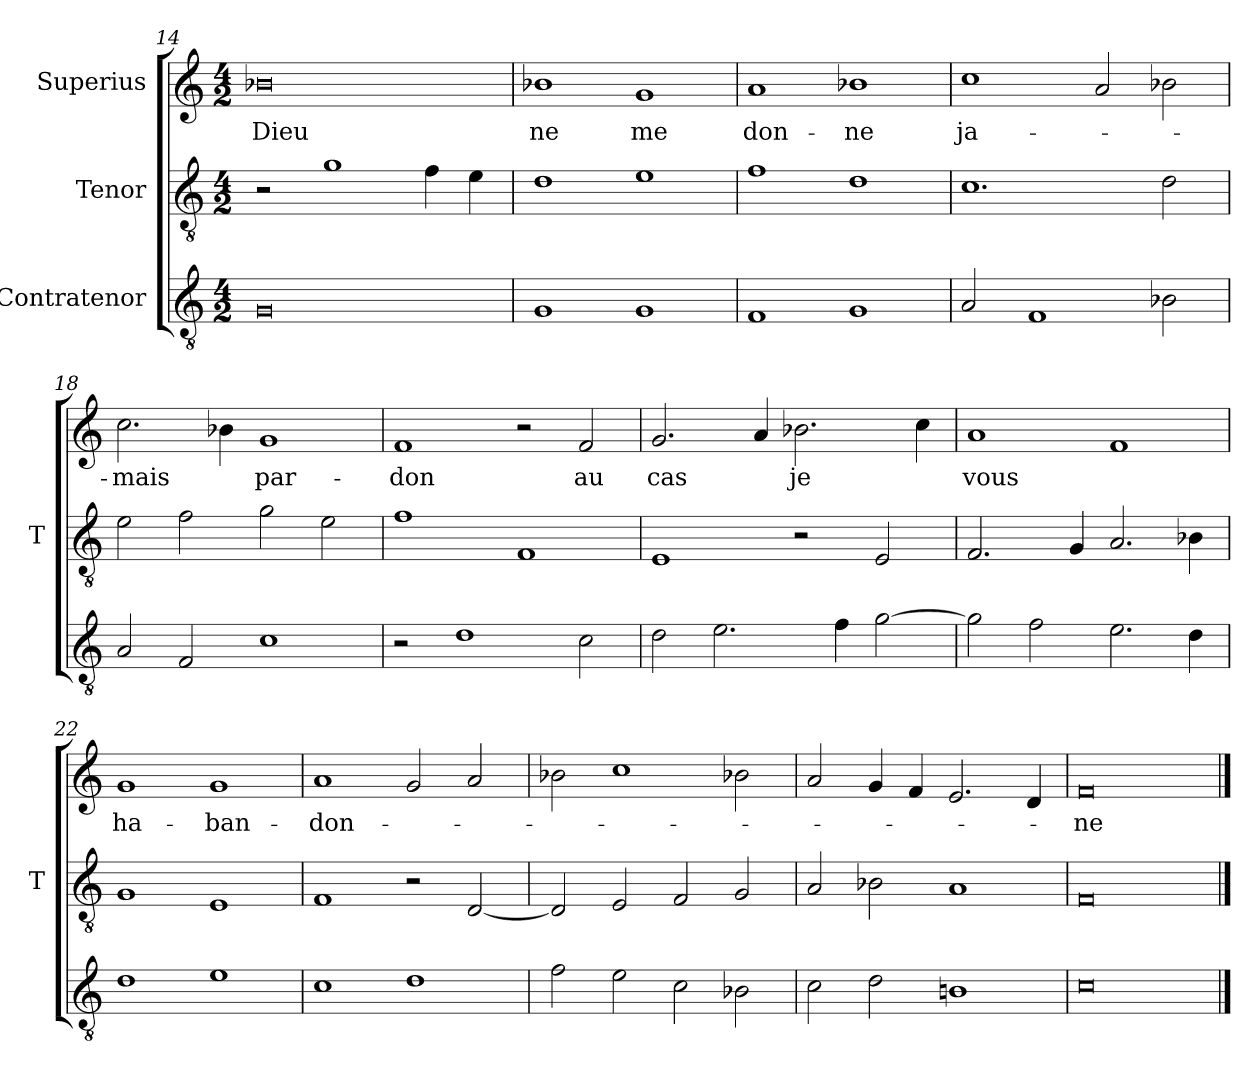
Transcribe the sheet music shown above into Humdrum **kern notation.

**kern	**kern	**kern	**text
*part3	*part2	*part1	*part1
*staff3	*staff2	*staff1	*staff1
*I"Contratenor	*I"Tenor	*I"Superius	*
*	*I'T	*	*
*clefGv2	*clefGv2	*clefG2	*
*M4/2	*M4/2	*M4/2	*
=14	=14	=14	=14
0G	2r	0b-X	-Dieu
.	1g	.	.
.	4f	.	.
.	4e	.	.
=15	=15	=15	=15
1G	1d	1b-X	-ne
1G	1e	1g	-me
=16	=16	=16	=16
1F	1f	1a	don-
1G	1d	1b-X	-ne
=17	=17	=17	=17
2A	1.c	1cc	ja-
1F	.	.	.
.	.	2a	.
2B-X	2d	2b-X	.
=18	=18	=18	=18
2A	2e	2.cc	-mais
2F	2f	.	.
.	.	4b-X	.
1c	2g	1g	par-
.	2e	.	.
=19	=19	=19	=19
2r	1f	1f	-don
1d	.	.	.
.	1F	2r	.
2c	.	2f	-au
=20	=20	=20	=20
2d	1E	2.g	-cas
2.e	.	.	.
.	.	4a	.
.	2r	2.b-X	-je
4f	.	.	.
[2g	2E	.	.
.	.	4cc	.
=21	=21	=21	=21
2g]	2.F	1a	-vous
2f	.	.	.
.	4G	.	.
2.e	2.A	1f	.
4d	4B-X	.	.
=22	=22	=22	=22
1d	1G	1g	ha-
1e	1E	1g	-ban-
=23	=23	=23	=23
1c	1F	1a	-don-
1d	2r	2g	.
.	[2D	2a	.
=24	=24	=24	=24
2f	2D]	2b-X	.
2e	2E	1cc	.
2c	2F	.	.
2B-X	2G	2b-X	.
=25	=25	=25	=25
2c	2A	2a	.
2d	2B-X	4g	.
.	.	4f	.
1Bn	1A	2.e	.
.	.	4d	.
=26	=26	=26	=26
0c	0F	0f	-ne
==	==	==	==
*-	*-	*-	*-
